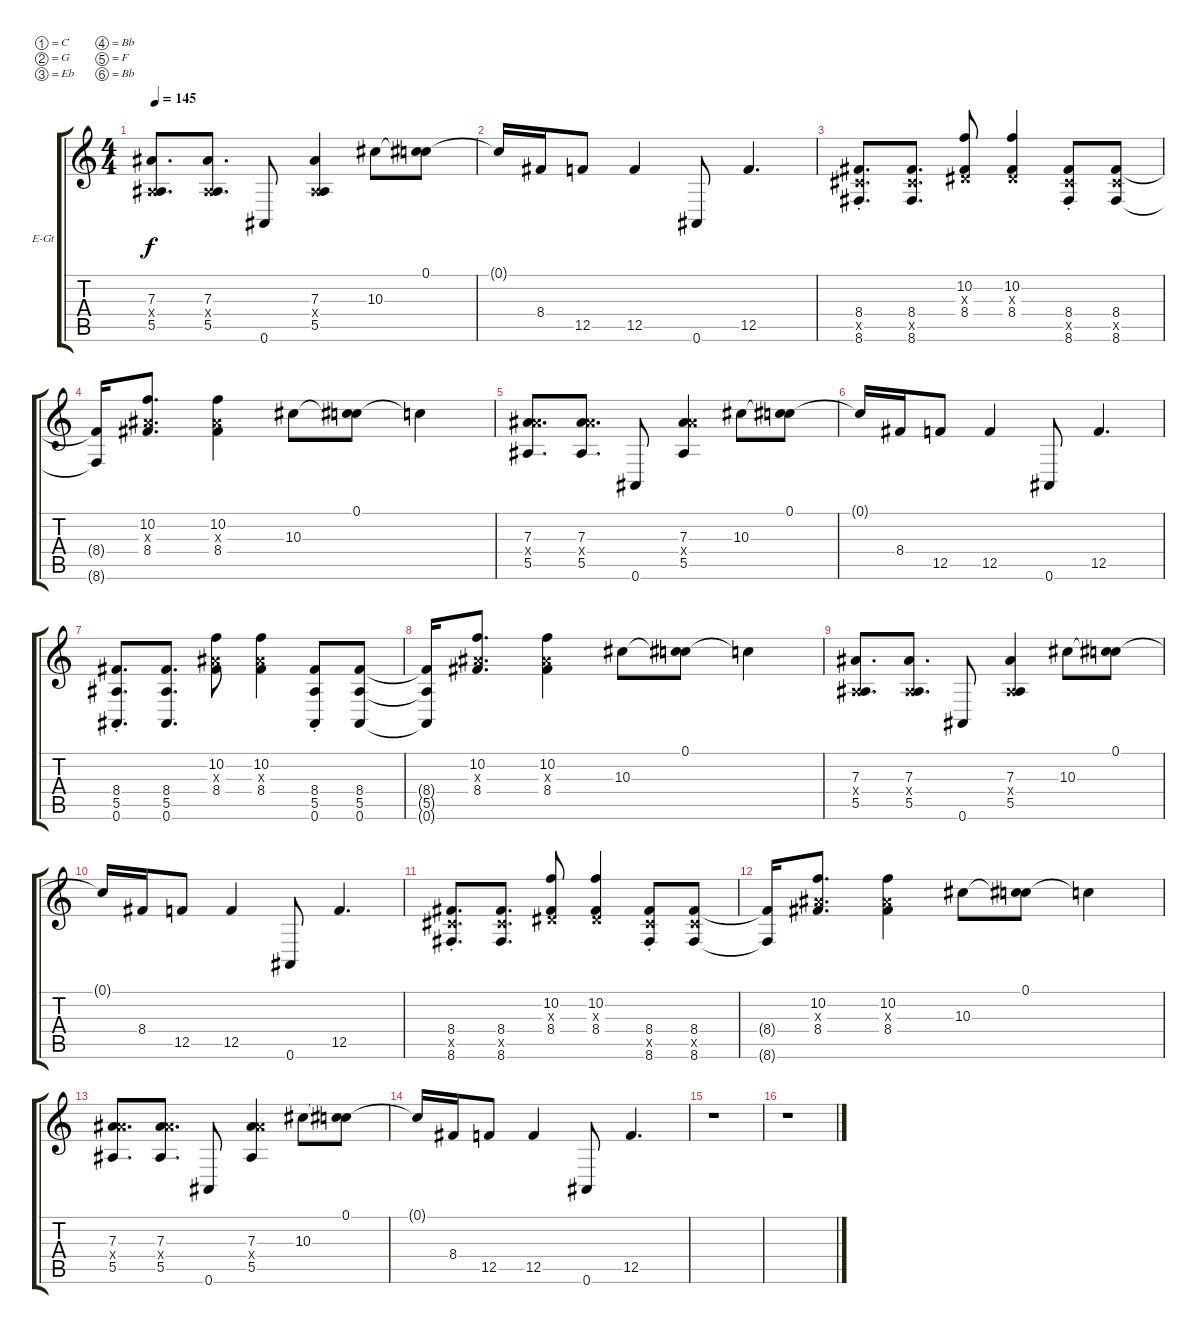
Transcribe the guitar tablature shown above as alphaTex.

\bracketExtendMode groupsimilarinstruments
\firstSystemTrackNameOrientation horizontal
\otherSystemsTrackNameOrientation horizontal
\track ("gtr 2" "E-Gt") {instrument distortionguitar}
\staff {score tabs}
\tuning (C4 G3 Eb3 Bb2 F2 Bb1)
\ts (4 4)
\tempo 145
\clef g2
\ks c
(7.3 0.4{x} 5.5).8{d dy f} (7.3 0.4{x} 5.5).8{d} 0.6.8 (7.3 0.4{x} 5.5).4 10.3.8 (0.1 10.3{t}).8 |
0.1{t}.16 8.4.16 12.5.8 12.5.4 0.6.8 12.5.4{d} |
(8.4{st} 8.5{st x} 8.6{st}).8{d} (8.4 8.5{x} 8.6).8{d} (10.2 0.3{x} 8.4).8 (10.2 0.3{x} 8.4).4 (8.4{st} 8.5{st x} 8.6{st}).8 (8.4 8.5{x} 8.6).8 |
(8.4{t} 8.6{t}).16 (10.2 7.3{x} 8.4).8{d} (10.2 7.3{x} 8.4).4 10.3.8 (0.1 10.3{t}).8 0.1{t}.4 |
(7.3 12.4{x} 5.5).8{d} (7.3 12.4{x} 5.5).8{d} 0.6.8 (7.3 12.4{x} 5.5).4 10.3.8 (0.1 10.3{t}).8 |
0.1{t}.16 8.4.16 12.5.8 12.5.4 0.6.8 12.5.4{d} |
(8.4{st} 5.5{st} 0.6{st}).8{d} (8.4 5.5 0.6).8{d} (10.2 7.3{x} 8.4).8 (10.2 7.3{x} 8.4).4 (8.4{st} 5.5{st} 0.6{st}).8 (8.4 5.5 0.6).8 |
(8.4{t} 5.5{t} 0.6{t}).16 (10.2 7.3{x} 8.4).8{d} (10.2 7.3{x} 8.4).4 10.3.8 (0.1 10.3{t}).8 0.1{t}.4 |
(7.3 0.4{x} 5.5).8{d} (7.3 0.4{x} 5.5).8{d} 0.6.8 (7.3 0.4{x} 5.5).4 10.3.8 (0.1 10.3{t}).8 |
0.1{t}.16 8.4.16 12.5.8 12.5.4 0.6.8 12.5.4{d} |
(8.4{st} 8.5{st x} 8.6{st}).8{d} (8.4 8.5{x} 8.6).8{d} (10.2 0.3{x} 8.4).8 (10.2 0.3{x} 8.4).4 (8.4{st} 8.5{st x} 8.6{st}).8 (8.4 8.5{x} 8.6).8 |
(8.4{t} 8.6{t}).16 (10.2 7.3{x} 8.4).8{d} (10.2 7.3{x} 8.4).4 10.3.8 (0.1 10.3{t}).8 0.1{t}.4 |
(7.3 12.4{x} 5.5).8{d} (7.3 12.4{x} 5.5).8{d} 0.6.8 (7.3 12.4{x} 5.5).4 10.3.8 (0.1 10.3{t}).8 |
0.1{t}.16 8.4.16 12.5.8 12.5.4 0.6.8 12.5.4{d} |
r.1 |
r.1
